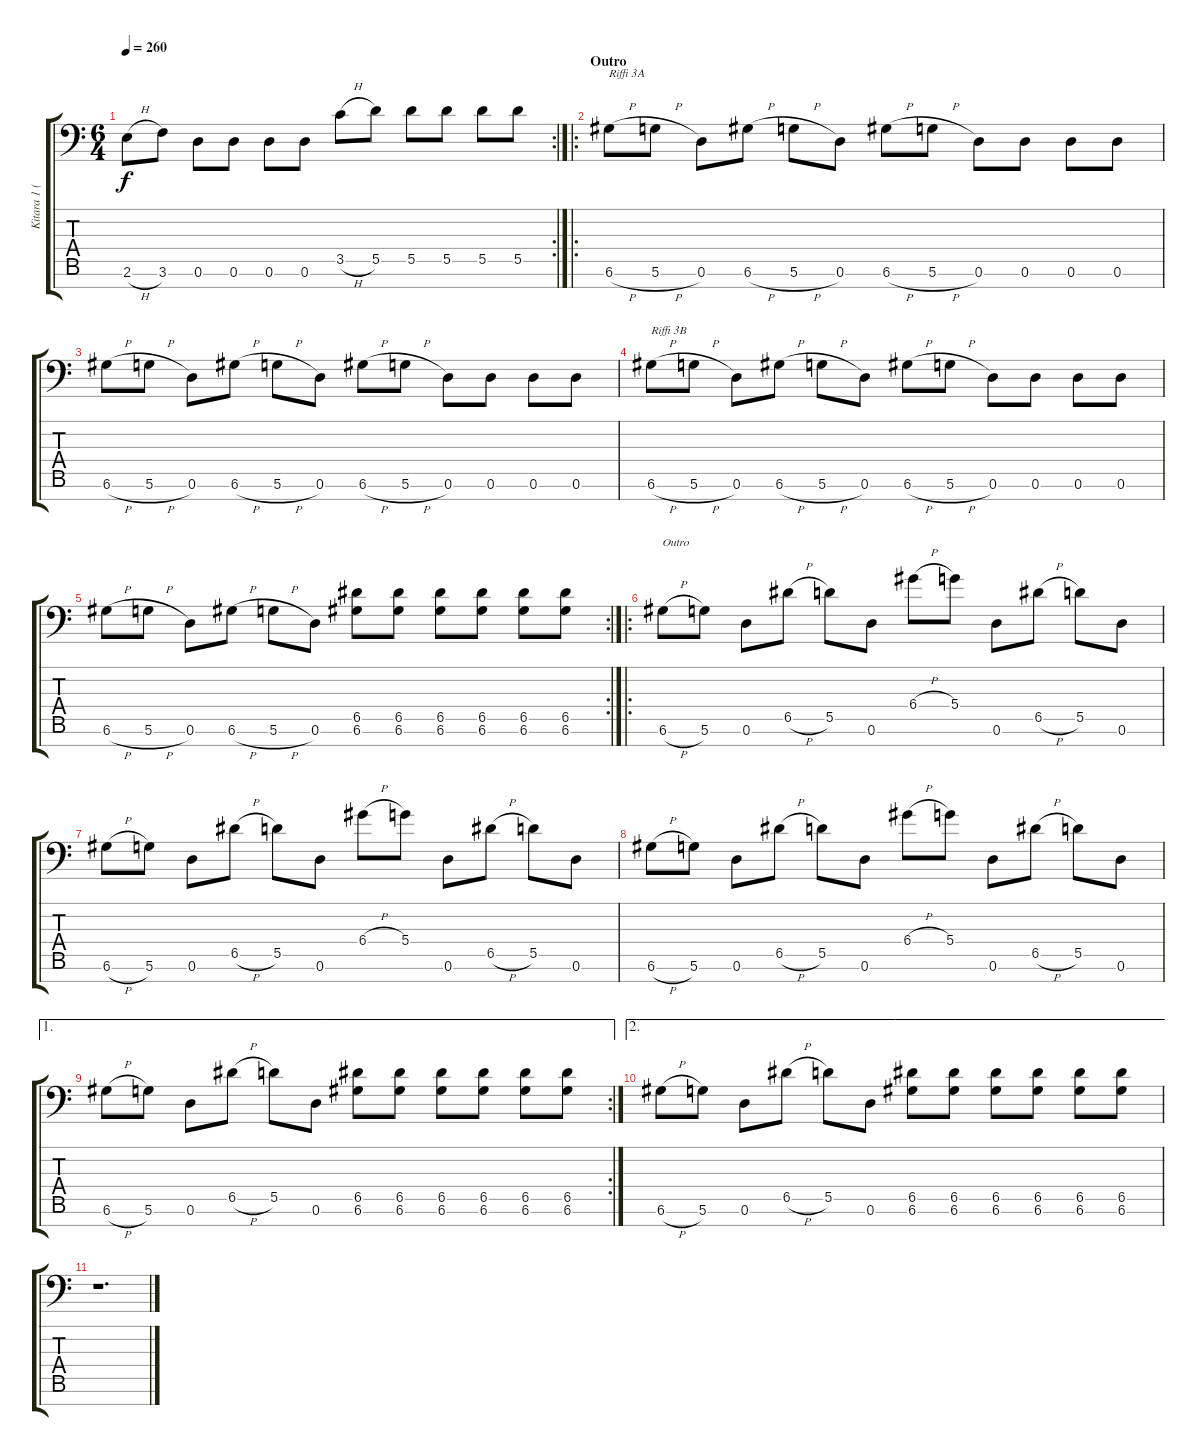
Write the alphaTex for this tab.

\track ("Kitara 1 (Kuisma)" "Kitara 1 (") {instrument distortionguitar}
\staff {score tabs}
\tuning (E4 B3 G3 D3 A2 D2 A1) {hide}
\rc 2
\ts (6 4)
\tempo 260
\clef f4
\ks c
2.6{h}.8{dy f} 3.6.8 0.6.8 0.6.8 0.6.8 0.6.8 3.5{h}.8 5.5.8 5.5.8 5.5.8 5.5.8 5.5.8 |
\ro
\section ("" "Outro")
6.6{h}.8{txt "Riffi 3A"} 5.6{h}.8 0.6.8 6.6{h}.8 5.6{h}.8 0.6.8 6.6{h}.8 5.6{h}.8 0.6.8 0.6.8 0.6.8 0.6.8 |
6.6{h}.8 5.6{h}.8 0.6.8 6.6{h}.8 5.6{h}.8 0.6.8 6.6{h}.8 5.6{h}.8 0.6.8 0.6.8 0.6.8 0.6.8 |
6.6{h}.8{txt "Riffi 3B"} 5.6{h}.8 0.6.8 6.6{h}.8 5.6{h}.8 0.6.8 6.6{h}.8 5.6{h}.8 0.6.8 0.6.8 0.6.8 0.6.8 |
\rc 2
6.6{h}.8 5.6{h}.8 0.6.8 6.6{h}.8 5.6{h}.8 0.6.8 (6.5 6.6).8 (6.5 6.6).8 (6.5 6.6).8 (6.5 6.6).8 (6.5 6.6).8 (6.5 6.6).8 |
\ro
6.6{h}.8{txt "Outro"} 5.6.8 0.6.8 6.5{h}.8 5.5.8 0.6.8 6.4{h}.8 5.4.8 0.6.8 6.5{h}.8 5.5.8 0.6.8 |
6.6{h}.8 5.6.8 0.6.8 6.5{h}.8 5.5.8 0.6.8 6.4{h}.8 5.4.8 0.6.8 6.5{h}.8 5.5.8 0.6.8 |
6.6{h}.8 5.6.8 0.6.8 6.5{h}.8 5.5.8 0.6.8 6.4{h}.8 5.4.8 0.6.8 6.5{h}.8 5.5.8 0.6.8 |
\ae 1
\rc 2
6.6{h}.8 5.6.8 0.6.8 6.5{h}.8 5.5.8 0.6.8 (6.5 6.6).8 (6.5 6.6).8 (6.5 6.6).8 (6.5 6.6).8 (6.5 6.6).8 (6.5 6.6).8 |
\ae 2
6.6{h}.8 5.6.8 0.6.8 6.5{h}.8 5.5.8 0.6.8 (6.5 6.6).8 (6.5 6.6).8 (6.5 6.6).8 (6.5 6.6).8 (6.5 6.6).8 (6.5 6.6).8 |
r.1{d}
